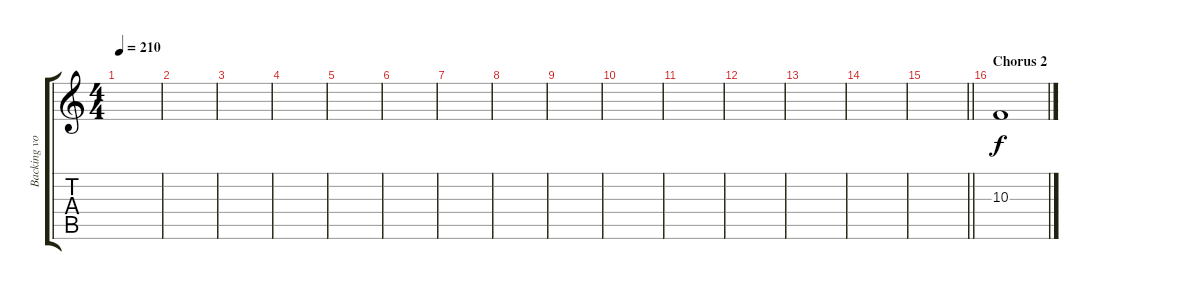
\track ("Backing vocals" "Backing vo") {instrument clarinet}
\staff {score tabs}
\tuning (E4 B3 G3 D3 A2 E2) {hide}
\ts (4 4)
\tempo 210
\clef g2
\ks c
|
|
|
|
|
|
|
|
|
|
|
|
|
|
\barLineRight lightlight
|
\section ("" "Chorus 2")
10.3.1
